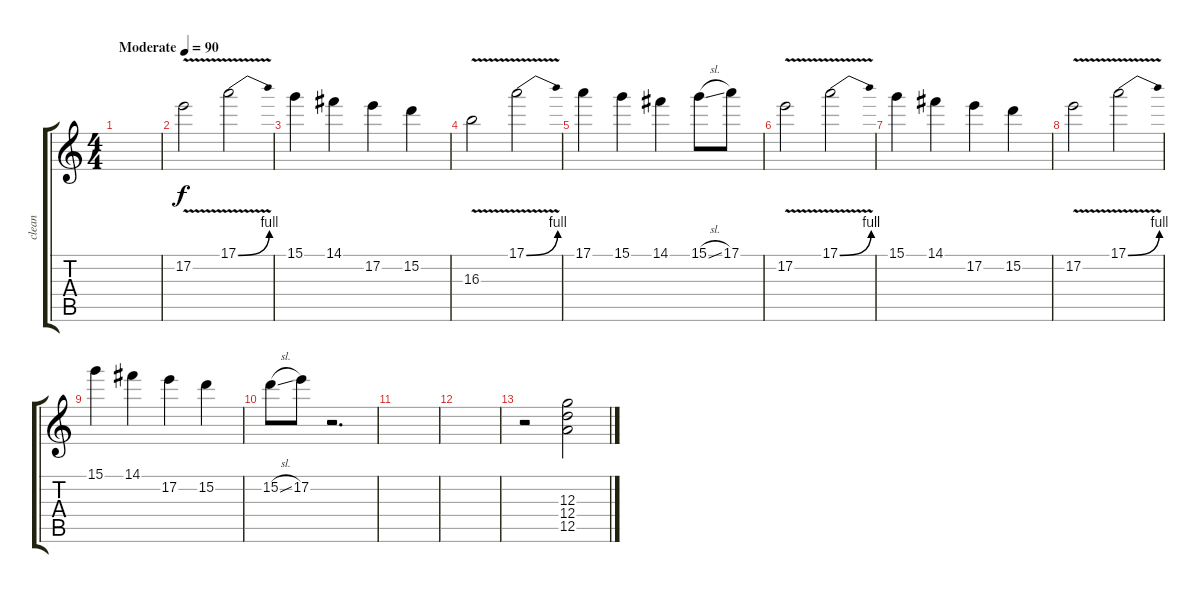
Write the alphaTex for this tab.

\track ("clean" "clean") {instrument electricguitarclean}
\staff {score tabs}
\tuning (E4 B3 G3 D3 A2 E2) {hide}
\ts (4 4)
\tempo (90 "Moderate")
\clef g2
\ks c
|
17.2{v}.2 17.1{be (bend 0 0 60 4) v}.2 |
15.1.4 14.1.4 17.2.4 15.2.4 |
16.3{v}.2 17.1{be (bend 0 0 60 4) v}.2 |
17.1.4 15.1.4 14.1.4 15.1{sl}.8 17.1.8 |
17.2{v}.2 17.1{be (bend 0 0 60 4) v}.2 |
15.1.4 14.1.4 17.2.4 15.2.4 |
17.2{v}.2 17.1{be (bend 0 0 60 4) v}.2 |
15.1.4 14.1.4 17.2.4 15.2.4 |
15.2{sl}.8 17.2.8 r.2{d} |
|
|
r.2 (12.3 12.4 12.5).2{volume 16 instrument reversecymbal}
